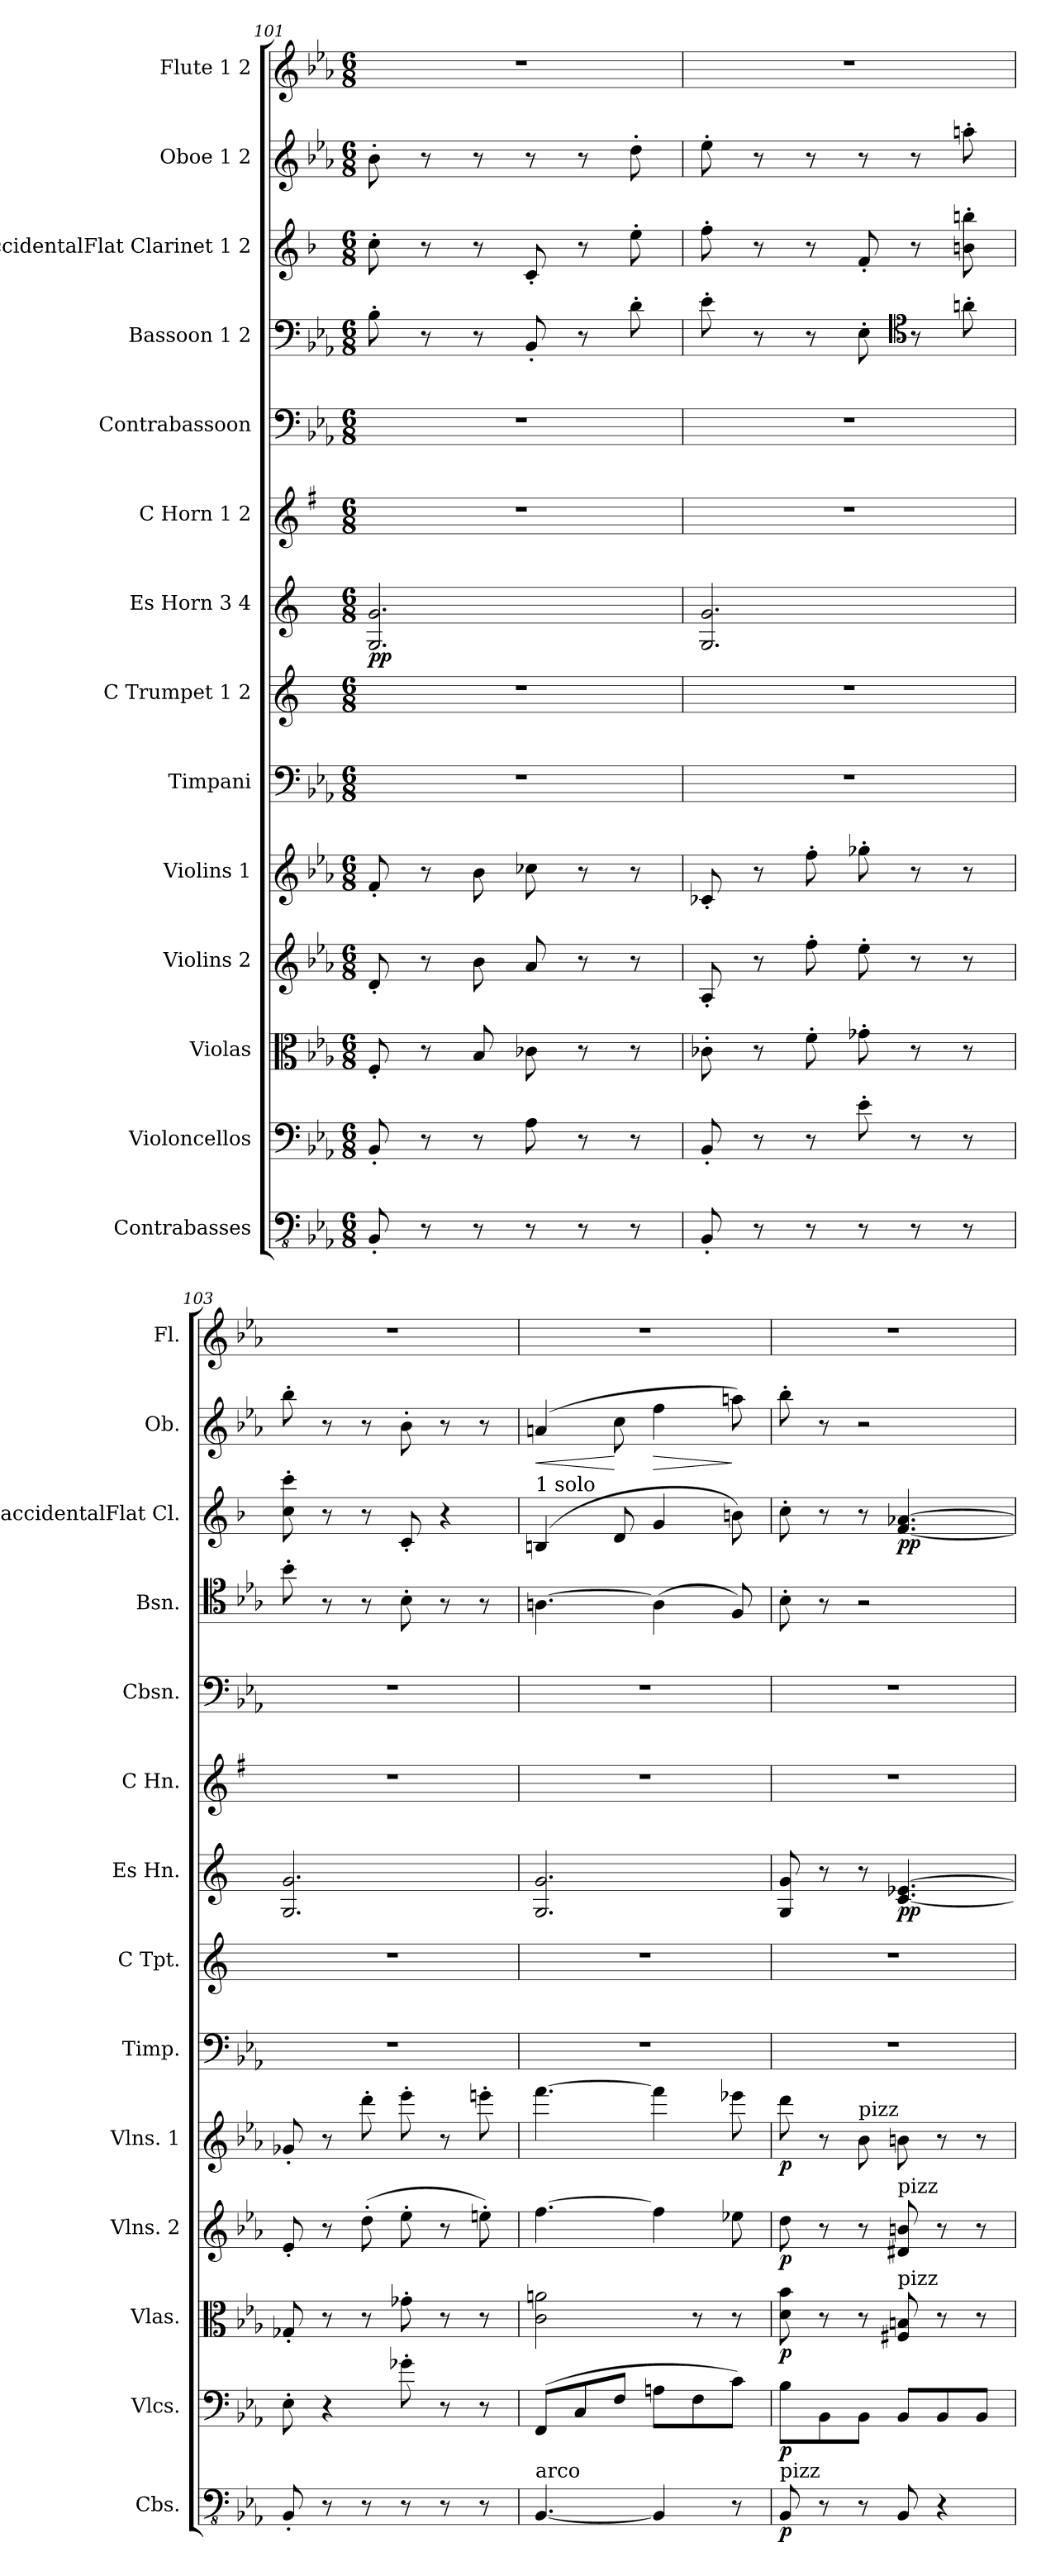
**kern	**dynam	**kern	**dynam	**kern	**dynam	**kern	**dynam	**kern	**dynam	**kern	**kern	**kern	**dynam	**kern	**kern	**kern	**kern	**dynam	**kern	**dynam	**kern
*part14	*part14	*part13	*part13	*part12	*part12	*part11	*part11	*part10	*part10	*part9	*part8	*part7	*part7	*part6	*part5	*part4	*part3	*part3	*part2	*part2	*part1
*staff14	*staff14	*staff13	*staff13	*staff12	*staff12	*staff11	*staff11	*staff10	*staff10	*staff9	*staff8	*staff7	*staff7	*staff6	*staff5	*staff4	*staff3	*staff3	*staff2	*staff2	*staff1
*I"Contrabasses	*	*I"Violoncellos	*	*I"Violas	*	*I"Violins 2	*	*I"Violins 1	*	*I"Timpani	*I"C Trumpet 1 2	*I"Es Horn 3 4	*	*I"C Horn 1 2	*I"Contrabassoon	*I"Bassoon 1 2	*I"BaccidentalFlat Clarinet 1 2	*	*I"Oboe 1 2	*	*I"Flute  1 2
*I'Cbs.	*	*I'Vlcs.	*	*I'Vlas.	*	*I'Vlns. 2	*	*I'Vlns. 1	*	*I'Timp.	*I'C Tpt.	*I'Es Hn.	*	*I'C Hn.	*I'Cbsn.	*I'Bsn.	*I'BaccidentalFlat Cl.	*	*I'Ob.	*	*I'Fl.
*clefFv4	*	*clefF4	*	*clefC3	*	*clefG2	*	*clefG2	*	*clefF4	*clefG2	*clefG2	*	*clefG2	*clefF4	*clefF4	*clefG2	*	*clefG2	*	*clefG2
*	*	*	*	*	*	*	*	*	*	*	*	*ITrd5c9	*	*ITrd4c7	*ITrd7c12	*	*ITrd1c2	*	*	*	*
*k[b-e-a-]	*	*k[b-e-a-]	*	*k[b-e-a-]	*	*k[b-e-a-]	*	*k[b-e-a-]	*	*k[b-e-a-]	*k[]	*k[b-e-a-]	*	*k[]	*k[b-e-a-]	*k[b-e-a-]	*k[b-e-a-]	*	*k[b-e-a-]	*	*k[b-e-a-]
*M6/8	*	*M6/8	*	*M6/8	*	*M6/8	*	*M6/8	*	*M6/8	*M6/8	*M6/8	*	*M6/8	*M6/8	*M6/8	*M6/8	*	*M6/8	*	*M6/8
=101	=101	=101	=101	=101	=101	=101	=101	=101	=101	=101	=101	=101	=101	=101	=101	=101	=101	=101	=101	=101	=101
!	!	!	!	!	!	!	!	!	!	!	!	!	!LO:DY:b	!	!	!	!	!	!	!	!
8BBB-'/	.	8BB-'/	.	8F'/	.	8d'/	.	8f'/	.	2.r	2.r	2.BB-/ 2.B-/	pp	2.r	2.r	8B-'\	8b-'\	.	8b-'\	.	2.r
8r	.	8r	.	8r	.	8r	.	8r	.	.	.	.	.	.	.	8r	8r	.	8r	.	.
8r	.	8r	.	8B-/	.	8b-\	.	8b-\	.	.	.	.	.	.	.	8r	8r	.	8r	.	.
8r	.	8A-\	.	8c-X\	.	8a-/	.	8cc-X\	.	.	.	.	.	.	.	8BB-'/	8B-'/	.	8r	.	.
8r	.	8r	.	8r	.	8r	.	8r	.	.	.	.	.	.	.	8r	8r	.	8r	.	.
8r	.	8r	.	8r	.	8r	.	8r	.	.	.	.	.	.	.	8d'\	8dd'\	.	8dd'\	.	.
=102	=102	=102	=102	=102	=102	=102	=102	=102	=102	=102	=102	=102	=102	=102	=102	=102	=102	=102	=102	=102	=102
8BBB-'/	.	8BB-'/	.	8c-X'\	.	8A-'/	.	8c-X'/	.	2.r	2.r	2.BB-/ 2.B-/	.	2.r	2.r	8e-'\	8ee-'\	.	8ee-'\	.	2.r
8r	.	8r	.	8r	.	8r	.	8r	.	.	.	.	.	.	.	8r	8r	.	8r	.	.
8r	.	8r	.	8f'\	.	8ff'\	.	8ff'\	.	.	.	.	.	.	.	8r	8r	.	8r	.	.
8r	.	8e-'\	.	8g-X'\	.	8ee-'\	.	8gg-X'\	.	.	.	.	.	.	.	8E-'\	8e-'/	.	8r	.	.
*	*	*	*	*	*	*	*	*	*	*	*	*	*	*	*	*clefC4	*	*	*	*	*
8r	.	8r	.	8r	.	8r	.	8r	.	.	.	.	.	.	.	8r	8r	.	8r	.	.
8r	.	8r	.	8r	.	8r	.	8r	.	.	.	.	.	.	.	8an'\	8an\' 8aan\'	.	8aan'\	.	.
!!LO:PB:g=z
=103	=103	=103	=103	=103	=103	=103	=103	=103	=103	=103	=103	=103	=103	=103	=103	=103	=103	=103	=103	=103	=103
8BBB-'/	.	8E-'\	.	8G-X'/	.	8e-'/	.	8g-X'/	.	2.r	2.r	2.BB-/ 2.B-/	.	2.r	2.r	8b-'\	8b-\' 8bb-\'	.	8bb-'\	.	2.r
8r	.	4r	.	8r	.	8r	.	8r	.	.	.	.	.	.	.	8r	8r	.	8r	.	.
8r	.	.	.	8r	.	(8dd'\	.	8ddd'\	.	.	.	.	.	.	.	8r	8r	.	8r	.	.
8r	.	8g-X'\	.	8g-X'\	.	8ee-'\	.	8eee-'\	.	.	.	.	.	.	.	8B-'\	8B-'/	.	8b-'\	.	.
8r	.	8r	.	8r	.	8r	.	8r	.	.	.	.	.	.	.	8r	4r	.	8r	.	.
8r	.	8r	.	8r	.	8een'\)	.	8eeen'\	.	.	.	.	.	.	.	8r	.	.	8r	.	.
=104	=104	=104	=104	=104	=104	=104	=104	=104	=104	=104	=104	=104	=104	=104	=104	=104	=104	=104	=104	=104	=104
!	!	!	!	!	!	!	!	!	!	!	!	!	!	!	!	!	!LO:TX:a:t=1 solo	!	!	!	!
!LO:TX:a:t=arco	!	!	!	!	!	!	!	!	!	!	!	!	!	!	!	!	!	!	!	!	!
!	!	!	!	!	!	!	!	!	!	!	!	!	!	!	!	!	!	!	!	!LO:HP:b	!
[4.BBB-/	.	(8FF/L	.	2c\ 2an\	.	[4.ff\	.	[4.fff\	.	2.r	2.r	2.BB-/ 2.B-/	.	2.r	2.r	[4.An\	(4An/	.	(4an/	<	2.r
.	.	8C/	.	.	.	.	.	.	.	.	.	.	.	.	.	.	.	.	.	.	.
.	.	8F/J	.	.	.	.	.	.	.	.	.	.	.	.	.	.	8c/	.	8cc\	[	.
!	!	!	!	!	!	!	!	!	!	!	!	!	!	!	!	!	!	!	!	!LO:HP:b	!
4BBB-/]	.	8An\L	.	.	.	4ff\]	.	4fff\]	.	.	.	.	.	.	.	(4A\]	4f/	.	4ff\	>	.
.	.	8F\	.	8r	.	.	.	.	.	.	.	.	.	.	.	.	.	.	.	.	.
8r	.	8c\J)	.	8r	.	8ee-X\	.	8eee-X\	.	.	.	.	.	.	.	8F/)	8an\)	.	8aan\)	]	.
=105	=105	=105	=105	=105	=105	=105	=105	=105	=105	=105	=105	=105	=105	=105	=105	=105	=105	=105	=105	=105	=105
!LO:TX:a:t=pizz	!	!	!	!	!	!	!	!	!	!	!	!	!	!	!	!	!	!	!	!	!
!	!LO:DY:b	!	!LO:DY:b	!	!LO:DY:b	!	!LO:DY:b	!	!LO:DY:b	!	!	!	!	!	!	!	!	!	!	!	!
8BBB-/	p	8B-\L	p	8d\ 8b-\	p	8dd\	p	8ddd\	p	2.r	2.r	8BB-/ 8B-/	.	2.r	2.r	8B-'\	8b-'\	.	8bb-'\	.	2.r
8r	.	8BB-\	.	8r	.	8r	.	8r	.	.	.	8r	.	.	.	8r	8r	.	8r	.	.
!	!	!	!	!	!	!	!	!LO:TX:a:t=pizz	!	!	!	!	!	!	!	!	!	!	!	!	!
8r	.	8BB-\J	.	8r	.	8r	.	8b-\	.	.	.	8r	.	.	.	2r	8r	.	2r	.	.
!	!	!	!	!	!	!LO:TX:a:t=pizz	!	!	!	!	!	!	!	!	!	!	!	!	!	!	!
!	!	!	!	!LO:TX:a:t=pizz	!	!	!	!	!	!	!	!	!	!	!	!	!	!	!	!	!
!	!	!	!	!	!	!	!	!	!	!	!	!	!LO:DY:b	!	!	!	!	!LO:DY:b	!	!	!
8BBB-/	.	8BB-/L	.	8F#X/ 8Bn/	.	8d#X/ 8bn/	.	8bn\	.	.	.	[4.E-/ [4.G-X/	pp	.	.	.	[4.e-/ [4.g-X/	pp	.	.	.
4r	.	8BB-/	.	8r	.	8r	.	8r	.	.	.	.	.	.	.	.	.	.	.	.	.
.	.	8BB-/J	.	8r	.	8r	.	8r	.	.	.	.	.	.	.	.	.	.	.	.	.
=	=	=	=	=	=	=	=	=	=	=	=	=	=	=	=	=	=	=	=	=	=
*-	*-	*-	*-	*-	*-	*-	*-	*-	*-	*-	*-	*-	*-	*-	*-	*-	*-	*-	*-	*-	*-
